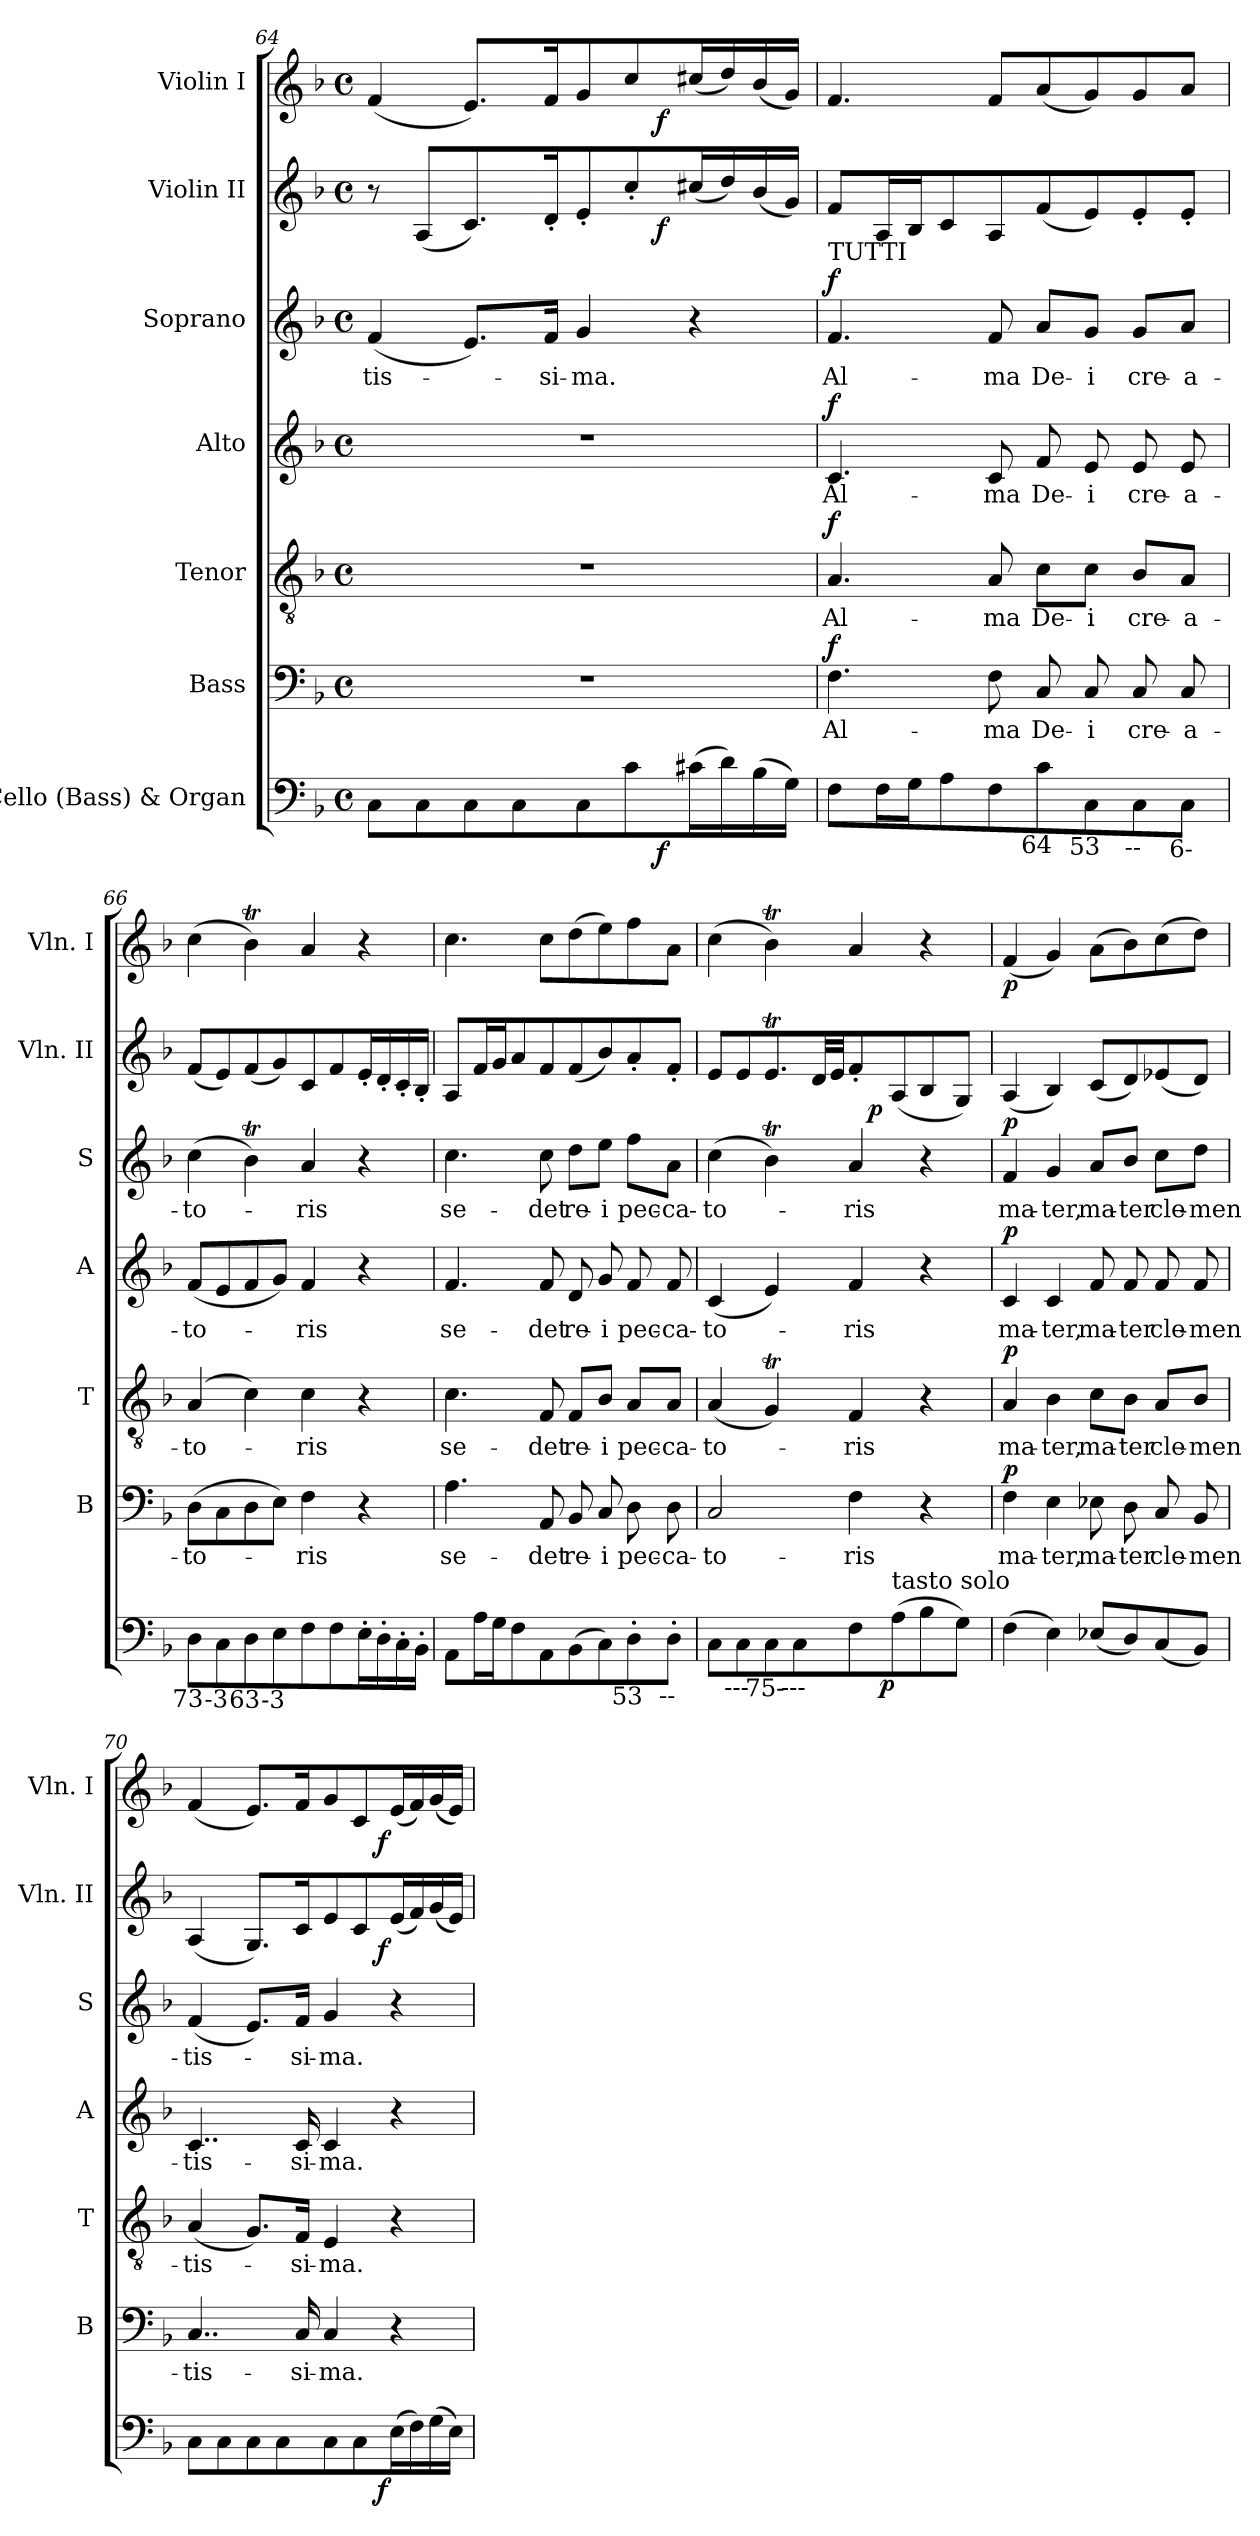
**kern	**dynam	**kern	**text	**dynam	**kern	**text	**dynam	**kern	**text	**dynam	**kern	**text	**dynam	**kern	**dynam	**kern	**dynam
*part7	*part7	*part6	*part6	*part6	*part5	*part5	*part5	*part4	*part4	*part4	*part3	*part3	*part3	*part2	*part2	*part1	*part1
*staff7	*staff7	*staff6	*staff6	*staff6	*staff5	*staff5	*staff5	*staff4	*staff4	*staff4	*staff3	*staff3	*staff3	*staff2	*staff2	*staff1	*staff1
*I"'Cello (Bass) & Organ	*	*I"Bass	*	*	*I"Tenor	*	*	*I"Alto	*	*	*I"Soprano	*	*	*I"Violin II	*	*I"Violin I	*
*	*	*I'B	*	*	*I'T	*	*	*I'A	*	*	*I'S	*	*	*I'Vln. II	*	*I'Vln. I	*
*clefF4	*	*clefF4	*	*	*clefGv2	*	*	*clefG2	*	*	*clefG2	*	*	*clefG2	*	*clefG2	*
*k[b-]	*	*k[b-]	*	*	*k[b-]	*	*	*k[b-]	*	*	*k[b-]	*	*	*k[b-]	*	*k[b-]	*
*F:	*	*F:	*	*	*F:	*	*	*F:	*	*	*F:	*	*	*F:	*	*F:	*
*M4/4	*	*M4/4	*	*	*M4/4	*	*	*M4/4	*	*	*M4/4	*	*	*M4/4	*	*M4/4	*
*met(c)	*	*met(c)	*	*	*met(c)	*	*	*met(c)	*	*	*met(c)	*	*	*met(c)	*	*met(c)	*
=64	=64	=64	=64	=64	=64	=64	=64	=64	=64	=64	=64	=64	=64	=64	=64	=64	=64
!	!	!	!	!	!	!	!	!	!	!	!	!LO:LY:b	!	!	!	!	!
*^	*	*	*	*	*	*	*	*	*	*	*	*	*	*^	*	*^	*
8C\L	2ryy	.	1r	.	.	1r	.	.	1r	.	.	(<4f/	-tis-	.	8r	2ryy	.	(<4f/	2ryy	.
8C\	.	.	.	.	.	.	.	.	.	.	.	.	.	.	(<8A/L	.	.	.	.	.
8C\	.	.	.	.	.	.	.	.	.	.	.	8.e/L)	.	.	8.c/)	.	.	8.e/L)	.	.
8C\	.	.	.	.	.	.	.	.	.	.	.	.	.	.	.	.	.	.	.	.
!	!	!	!	!	!	!	!	!	!	!	!	!	!LO:LY:b	!	!	!	!	!	!	!
.	.	.	.	.	.	.	.	.	.	.	.	16f/Jk	-si-	.	16d'</k	.	.	16f/k	.	.
!	!	!	!	!	!	!	!	!	!	!	!	!	!LO:LY:b	!	!	!	!	!	!	!
8C\	8.ryy	.	.	.	.	.	.	.	.	.	.	4g/	-ma.	.	8e'</	8.ryy	.	8g/	8.ryy	.
8c\	.	.	.	.	.	.	.	.	.	.	.	.	.	.	8cc'</	.	.	8cc/	.	.
!	!	!LO:DY:b	!	!	!	!	!	!	!	!	!	!	!	!	!	!	!LO:DY:b	!	!	!LO:DY:b
.	4ryy	f	.	.	.	.	.	.	.	.	.	.	.	.	.	4ryy	f	.	4ryy	f
(>16c#X\L	.	.	.	.	.	.	.	.	.	.	.	4r	.	.	(<16cc#X/L	.	.	(<16cc#X/L	.	.
16d\)	.	.	.	.	.	.	.	.	.	.	.	.	.	.	16dd/)	.	.	16dd/)	.	.
(>16B-\	.	.	.	.	.	.	.	.	.	.	.	.	.	.	(<16b-/	.	.	(<16b-/	.	.
16G\JJ)	16ryy	.	.	.	.	.	.	.	.	.	.	.	.	.	16g/JJ)	16ryy	.	16g/JJ)	16ryy	.
=65	=65	=65	=65	=65	=65	=65	=65	=65	=65	=65	=65	=65	=65	=65	=65	=65	=65	=65	=65	=65
!	!	!	!	!	!	!	!	!	!	!	!	!LO:TX:a:t=TUTTI	!	!	!	!	!	!	!	!
!LO:TX:a:t=TUTTI	!	!	!	!	!	!	!	!	!	!	!	!	!	!	!	!	!	!	!	!
!	!	!	!	!LO:LY:b	!LO:DY:b	!	!LO:LY:b	!LO:DY:b	!	!LO:LY:b	!LO:DY:b	!	!LO:LY:b	!LO:DY:b	!	!	!	!	!	!
*	*	*	*	*	*	*	*	*	*	*	*	*	*	*	*v	*v	*	*	*	*
*v	*v	*	*	*	*	*	*	*	*	*	*	*	*	*	*	*	*v	*v	*
8F\L	.	4.F\	Al-	f	4.A/	Al-	f	4.c/	Al-	f	4.f/	Al-	f	8f/L	.	4.f/	.
16F\L	.	.	.	.	.	.	.	.	.	.	.	.	.	16A/L	.	.	.
16G\J	.	.	.	.	.	.	.	.	.	.	.	.	.	16B-/J	.	.	.
8A\	.	.	.	.	.	.	.	.	.	.	.	.	.	8c/	.	.	.
!	!	!	!LO:LY:b	!	!	!LO:LY:b	!	!	!LO:LY:b	!	!	!LO:LY:b	!	!	!	!	!
8F\	.	8F\	-ma	.	8A/	-ma	.	8c/	-ma	.	8f/	-ma	.	8A/	.	8f/L	.
!LO:TX:b:cj:t=64	!	!	!	!	!	!	!	!	!	!	!	!	!	!	!	!	!
!	!	!	!LO:LY:b	!	!	!LO:LY:b	!	!	!LO:LY:b	!	!	!LO:LY:b	!	!	!	!	!
8c\	.	8C/	De-	.	8c\L	De-	.	8f/	De-	.	8a/L	De-	.	(<8f/	.	(<8a/	.
!LO:TX:b:cj:t=53	!	!	!	!	!	!	!	!	!	!	!	!	!	!	!	!	!
!	!	!	!LO:LY:b	!	!	!LO:LY:b	!	!	!LO:LY:b	!	!	!LO:LY:b	!	!	!	!	!
8C\	.	8C/	-i	.	8c\J	-i	.	8e/	-i	.	8g/J	-i	.	8e/)	.	8g/)	.
!LO:TX:b:cj:t=--	!	!	!	!	!	!	!	!	!	!	!	!	!	!	!	!	!
!	!	!	!LO:LY:b	!	!	!LO:LY:b	!	!	!LO:LY:b	!	!	!LO:LY:b	!	!	!	!	!
8C\	.	8C/	cre-	.	8B-/L	cre-	.	8e/	cre-	.	8g/L	cre-	.	8e'</	.	8g/	.
!LO:TX:b:cj:t=6-	!	!	!	!	!	!	!	!	!	!	!	!	!	!	!	!	!
!	!	!	!LO:LY:b	!	!	!LO:LY:b	!	!	!LO:LY:b	!	!	!LO:LY:b	!	!	!	!	!
8C\J	.	8C/	-a-	.	8A/J	-a-	.	8e/	-a-	.	8a/J	-a-	.	8e'</J	.	8a/J	.
=66	=66	=66	=66	=66	=66	=66	=66	=66	=66	=66	=66	=66	=66	=66	=66	=66	=66
!LO:TX:b:cj:t=73	!	!	!	!	!	!	!	!	!	!	!	!	!	!	!	!	!
!	!	!	!LO:LY:b	!	!	!LO:LY:b	!	!	!LO:LY:b	!	!	!LO:LY:b	!	!	!	!	!
8D\L	.	(>8D\L	-to-	.	(>4A/	-to-	.	(<8f/L	-to-	.	(>4cc\	-to-	.	(<8f/L	.	(>4cc\	.
!LO:TX:b:cj:t=-3	!	!	!	!	!	!	!	!	!	!	!	!	!	!	!	!	!
8C\	.	8C\	.	.	.	.	.	8e/	.	.	.	.	.	8e/)	.	.	.
!LO:TX:b:cj:t=63	!	!	!	!	!	!	!	!	!	!	!	!	!	!	!	!	!
8D\	.	8D\	.	.	4c\)	.	.	8f/	.	.	4b-T\)	.	.	(<8f/	.	4b-T\)	.
!LO:TX:b:cj:t=-3	!	!	!	!	!	!	!	!	!	!	!	!	!	!	!	!	!
8E\	.	8E\J)	.	.	.	.	.	8g/J)	.	.	.	.	.	8g/)	.	.	.
!	!	!	!LO:LY:b	!	!	!LO:LY:b	!	!	!LO:LY:b	!	!	!LO:LY:b	!	!	!	!	!
8F\	.	4F\	-ris	.	4c\	-ris	.	4f/	-ris	.	4a/	-ris	.	8c/	.	4a/	.
8F\	.	.	.	.	.	.	.	.	.	.	.	.	.	8f/	.	.	.
16E'>\L	.	4r	.	.	4r	.	.	4r	.	.	4r	.	.	16e'</L	.	4r	.
16D'>\	.	.	.	.	.	.	.	.	.	.	.	.	.	16d'</	.	.	.
16C'>\	.	.	.	.	.	.	.	.	.	.	.	.	.	16c'</	.	.	.
16BB-'>\JJ	.	.	.	.	.	.	.	.	.	.	.	.	.	16B-'</JJ	.	.	.
!!LO:LB:g=z
=67	=67	=67	=67	=67	=67	=67	=67	=67	=67	=67	=67	=67	=67	=67	=67	=67	=67
!	!	!	!LO:LY:b	!	!	!LO:LY:b	!	!	!LO:LY:b	!	!	!LO:LY:b	!	!	!	!	!
8AA\L	.	4.A\	se-	.	4.c\	se-	.	4.f/	se-	.	4.cc\	se-	.	8A/L	.	4.cc\	.
16A\L	.	.	.	.	.	.	.	.	.	.	.	.	.	16f/L	.	.	.
16G\J	.	.	.	.	.	.	.	.	.	.	.	.	.	16g/J	.	.	.
8F\	.	.	.	.	.	.	.	.	.	.	.	.	.	8a/	.	.	.
!	!	!	!LO:LY:b	!	!	!LO:LY:b	!	!	!LO:LY:b	!	!	!LO:LY:b	!	!	!	!	!
8AA\	.	8AA/	-det	.	8F/	-det	.	8f/	-det	.	8cc\	-det	.	8f/	.	8cc\L	.
!	!	!	!LO:LY:b	!	!	!LO:LY:b	!	!	!LO:LY:b	!	!	!LO:LY:b	!	!	!	!	!
(>8BB-\	.	8BB-/	re-	.	8F/L	re-	.	8d/	re-	.	8dd\L	re-	.	(<8f/	.	(>8dd\	.
!	!	!	!LO:LY:b	!	!	!LO:LY:b	!	!	!LO:LY:b	!	!	!LO:LY:b	!	!	!	!	!
8C\)	.	8C/	-i	.	8B-/J	-i	.	8g/	-i	.	8ee\J	-i	.	8b-/)	.	8ee\)	.
!LO:TX:b:cj:t=53	!	!	!	!	!	!	!	!	!	!	!	!	!	!	!	!	!
!	!	!	!LO:LY:b	!	!	!LO:LY:b	!	!	!LO:LY:b	!	!	!LO:LY:b	!	!	!	!	!
8D'>\	.	8D\	pec-	.	8A/L	pec-	.	8f/	pec-	.	8ff\L	pec-	.	8a'</	.	8ff\	.
!LO:TX:b:cj:t=--	!	!	!	!	!	!	!	!	!	!	!	!	!	!	!	!	!
!	!	!	!LO:LY:b	!	!	!LO:LY:b	!	!	!LO:LY:b	!	!	!LO:LY:b	!	!	!	!	!
8D'>\J	.	8D\	-ca-	.	8A/J	-ca-	.	8f/	-ca-	.	8a\J	-ca-	.	8f'</J	.	8a\J	.
=68	=68	=68	=68	=68	=68	=68	=68	=68	=68	=68	=68	=68	=68	=68	=68	=68	=68
!LO:TX:b:cj:t=863	!	!	!	!	!	!	!	!	!	!	!	!	!	!	!	!	!
!	!	!	!LO:LY:b	!	!	!LO:LY:b	!	!	!LO:LY:b	!	!	!LO:LY:b	!	!	!	!	!
*^	*	*	*	*	*	*	*	*	*	*	*	*	*	*^	*	*	*
8C\L	2ryy	.	2C/	-to-	.	(<4A/	-to-	.	(<4c/	-to-	.	(>4cc\	-to-	.	8e/L	2ryy	.	(>4cc\	.
!LO:TX:b:cj:t=---	!	!	!	!	!	!	!	!	!	!	!	!	!	!	!	!	!	!	!
8C\	.	.	.	.	.	.	.	.	.	.	.	.	.	.	8e/	.	.	.	.
!LO:TX:b:cj:t=75-	!	!	!	!	!	!	!	!	!	!	!	!	!	!	!	!	!	!	!
8C\	.	.	.	.	.	4GT/)	.	.	4e/)	.	.	4b-T\)	.	.	8.et/	.	.	4b-T\)	.
!LO:TX:b:cj:t=---	!	!	!	!	!	!	!	!	!	!	!	!	!	!	!	!	!	!	!
8C\	.	.	.	.	.	.	.	.	.	.	.	.	.	.	.	.	.	.	.
.	.	.	.	.	.	.	.	.	.	.	.	.	.	.	32d/LL	.	.	.	.
.	.	.	.	.	.	.	.	.	.	.	.	.	.	.	32e/JJ	.	.	.	.
!	!	!	!	!LO:LY:b	!	!	!LO:LY:b	!	!	!LO:LY:b	!	!	!LO:LY:b	!	!	!	!	!	!
8F\	16.ryy	.	4F\	-ris	.	4F/	-ris	.	4f/	-ris	.	4a/	-ris	.	8f'</	16ryy	.	4a/	.
!	!	!	!	!	!	!	!	!	!	!	!	!	!	!	!	!	!LO:DY:b	!	!
.	.	.	.	.	.	.	.	.	.	.	.	.	.	.	.	4..ryy	p	.	.
!	!	!LO:DY:b	!	!	!	!	!	!	!	!	!	!	!	!	!	!	!	!	!
.	4ryy	p	.	.	.	.	.	.	.	.	.	.	.	.	.	.	.	.	.
!LO:TX:a:t=tasto solo	!	!	!	!	!	!	!	!	!	!	!	!	!	!	!	!	!	!	!
(>8A\	.	.	.	.	.	.	.	.	.	.	.	.	.	.	(<8A/	.	.	.	.
8B-\	.	.	4r	.	.	4r	.	.	4r	.	.	4r	.	.	8B-/	.	.	4r	.
.	8ryy	.	.	.	.	.	.	.	.	.	.	.	.	.	.	.	.	.	.
8G\J)	.	.	.	.	.	.	.	.	.	.	.	.	.	.	8G/J)	.	.	.	.
.	32ryy	.	.	.	.	.	.	.	.	.	.	.	.	.	.	.	.	.	.
=69	=69	=69	=69	=69	=69	=69	=69	=69	=69	=69	=69	=69	=69	=69	=69	=69	=69	=69	=69
!	!	!	!	!LO:LY:b	!LO:DY:b	!	!LO:LY:b	!LO:DY:b	!	!LO:LY:b	!LO:DY:b	!	!LO:LY:b	!LO:DY:b	!	!	!	!	!LO:DY:b
*v	*v	*	*	*	*	*	*	*	*	*	*	*	*	*	*v	*v	*	*	*
(>4F\	.	4F\	ma-	p	4A/	ma-	p	4c/	ma-	p	4f/	ma-	p	(<4A/	.	(<4f/	p
!	!	!	!LO:LY:b	!	!	!LO:LY:b	!	!	!LO:LY:b	!	!	!LO:LY:b	!	!	!	!	!
4E\)	.	4E\	-ter,	.	4B-\	-ter,	.	4c/	-ter,	.	4g/	-ter,	.	4B-/)	.	4g/)	.
!	!	!	!LO:LY:b	!	!	!LO:LY:b	!	!	!LO:LY:b	!	!	!LO:LY:b	!	!	!	!	!
(<8E-X/L	.	8E-X\	ma-	.	8c\L	ma-	.	8f/	ma-	.	8a/L	ma-	.	(<8c/L	.	(>8a\L	.
!	!	!	!LO:LY:b	!	!	!LO:LY:b	!	!	!LO:LY:b	!	!	!LO:LY:b	!	!	!	!	!
8D/)	.	8D\	-ter	.	8B-\J	-ter	.	8f/	-ter	.	8b-/J	-ter	.	8d/)	.	8b-\)	.
!	!	!	!LO:LY:b	!	!	!LO:LY:b	!	!	!LO:LY:b	!	!	!LO:LY:b	!	!	!	!	!
(<8C/	.	8C/	cle-	.	8A/L	cle-	.	8f/	cle-	.	8cc\L	cle-	.	(<8e-X/	.	(>8cc\	.
!	!	!	!LO:LY:b	!	!	!LO:LY:b	!	!	!LO:LY:b	!	!	!LO:LY:b	!	!	!	!	!
8BB-/J)	.	8BB-/	-men-	.	8B-/J	-men-	.	8f/	-men-	.	8dd\J	-men-	.	8d/J)	.	8dd\J)	.
=70	=70	=70	=70	=70	=70	=70	=70	=70	=70	=70	=70	=70	=70	=70	=70	=70	=70
!	!	!	!LO:LY:b	!	!	!LO:LY:b	!	!	!LO:LY:b	!	!	!LO:LY:b	!	!	!	!	!
*^	*	*	*	*	*	*	*	*	*	*	*	*	*	*^	*	*^	*
8C\L	2ryy	.	4..C/	-tis-	.	(>4A/	-tis-	.	4..c/	-tis-	.	(<4f/	-tis-	.	(<4A/	2ryy	.	(<4f/	2ryy	.
8C\	.	.	.	.	.	.	.	.	.	.	.	.	.	.	.	.	.	.	.	.
8C\	.	.	.	.	.	8.G/L)	.	.	.	.	.	8.e/L)	.	.	8.G/L)	.	.	8.e/L)	.	.
8C\	.	.	.	.	.	.	.	.	.	.	.	.	.	.	.	.	.	.	.	.
!	!	!	!	!LO:LY:b	!	!	!LO:LY:b	!	!	!LO:LY:b	!	!	!LO:LY:b	!	!	!	!	!	!	!
.	.	.	16C/	-si-	.	16F/Jk	-si-	.	16c/	-si-	.	16f/Jk	-si-	.	16c/k	.	.	16f/k	.	.
!	!	!	!	!LO:LY:b	!	!	!LO:LY:b	!	!	!LO:LY:b	!	!	!LO:LY:b	!	!	!	!	!	!	!
8C\	8..ryy	.	4C/	-ma.	.	4E/	-ma.	.	4c/	-ma.	.	4g/	-ma.	.	8e/	8..ryy	.	8g/	8..ryy	.
8C\	.	.	.	.	.	.	.	.	.	.	.	.	.	.	8c/	.	.	8c/	.	.
!	!	!LO:DY:b	!	!	!	!	!	!	!	!	!	!	!	!	!	!	!LO:DY:b	!	!	!LO:DY:b
.	4ryy	f	.	.	.	.	.	.	.	.	.	.	.	.	.	4ryy	f	.	4ryy	f
(>16E\L	.	.	4r	.	.	4r	.	.	4r	.	.	4r	.	.	(<16e/L	.	.	(<16e/L	.	.
16F\)	.	.	.	.	.	.	.	.	.	.	.	.	.	.	16f/)	.	.	16f/)	.	.
(>16G\	.	.	.	.	.	.	.	.	.	.	.	.	.	.	(<16g/	.	.	(<16g/	.	.
16E\JJ)	.	.	.	.	.	.	.	.	.	.	.	.	.	.	16e/JJ)	.	.	16e/JJ)	.	.
.	32ryy	.	.	.	.	.	.	.	.	.	.	.	.	.	.	32ryy	.	.	32ryy	.
*	*	*	*	*	*	*	*	*	*	*	*	*	*	*	*v	*v	*	*	*	*
*v	*v	*	*	*	*	*	*	*	*	*	*	*	*	*	*	*	*v	*v	*
=	=	=	=	=	=	=	=	=	=	=	=	=	=	=	=	=	=
*-	*-	*-	*-	*-	*-	*-	*-	*-	*-	*-	*-	*-	*-	*-	*-	*-	*-
